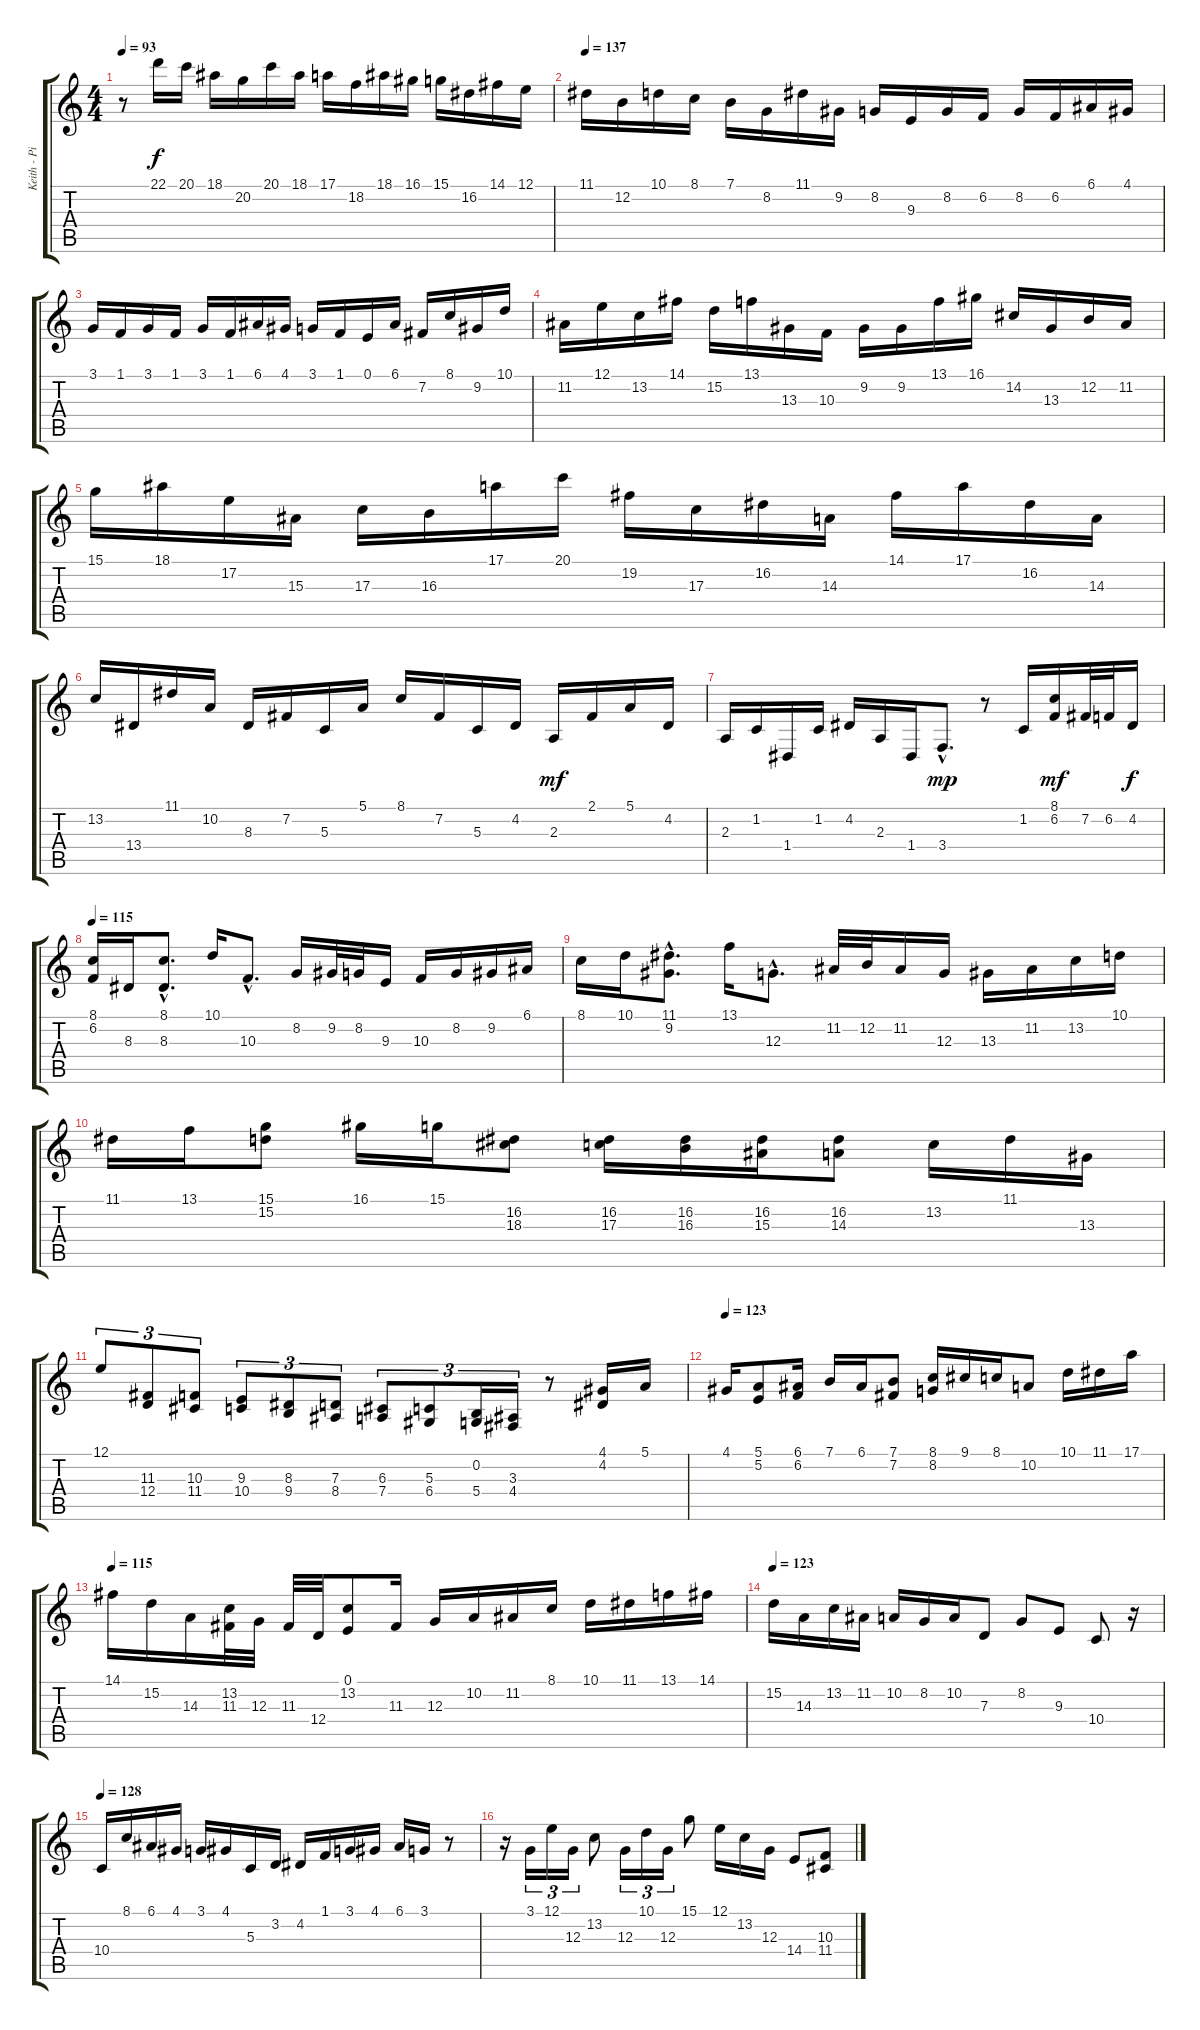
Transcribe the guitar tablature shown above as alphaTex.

\track ("Keith - Piano RH" "Keith - Pi") {instrument brightacousticpiano}
\staff {score tabs}
\tuning (E4 B3 G3 D3 A2 E2) {hide}
\ts (4 4)
\tempo 93
\clef g2
\ks c
r.8{dy f} 22.1.16 20.1.16 18.1.16 20.2.16 20.1.16 18.1.16 17.1.16 18.2.16 18.1.16 16.1.16 15.1.16 16.2.16 14.1.16 12.1.16 |
\tempo 137
11.1.16 12.2.16 10.1.16 8.1.16 7.1.16 8.2.16 11.1.16 9.2.16 8.2.16 9.3.16 8.2.16 6.2.16 8.2.16 6.2.16 6.1.16 4.1.16 |
3.1.16 1.1.16 3.1.16 1.1.16 3.1.16 1.1.16 6.1.16 4.1.16 3.1.16 1.1.16 0.1.16 6.1.16 7.2.16 8.1.16 9.2.16 10.1.16 |
11.2.16 12.1.16 13.2.16 14.1.16 15.2.16 13.1.16 13.3.16 10.3.16 9.2.16 9.2.16 13.1.16 16.1.16 14.2.16 13.3.16 12.2.16 11.2.16 |
15.1.16 18.1.16 17.2.16 15.3.16 17.3.16 16.3.16 17.1.16 20.1.16 19.2.16 17.3.16 16.2.16 14.3.16 14.1.16 17.1.16 16.2.16 14.3.16 |
13.2.16 13.4.16 11.1.16 10.2.16 8.3.16 7.2.16 5.3.16 5.1.16 8.1.16 7.2.16 5.3.16 4.2.16 2.3.16{dy mf} 2.1.16 5.1.16 4.2.16 |
2.3.16 1.2.16 1.4.16 1.2.16 4.2.16 2.3.16 1.4.16 3.4{hac}.8{d dy mp} r.8 1.2.16 (8.1 6.2).16{dy mf} 7.2.32 6.2.32 4.2.16{dy f} |
\tempo 115
(8.1 6.2).16 8.3.16 (8.1{hac} 8.3{hac}).8{d} 10.1.16 10.3{hac}.8{d} 8.2.16 9.2.32 8.2.32 9.3.16 10.3.16 8.2.16 9.2.16 6.1.16 |
8.1.16 10.1.16 (11.1{hac} 9.2{hac}).8{d} 13.1.16 12.3{hac}.8{d} 11.2.32 12.2.32 11.2.16 12.3.16 13.3.16 11.2.16 13.2.16 10.1.16 |
11.1.16 13.1.16 (15.1 15.2).8 16.1.16 15.1.16 (16.2 18.3).8 (16.2 17.3).16 (16.2 16.3).16 (16.2 15.3).16 (16.2 14.3).8 13.2.16 11.1.16 13.3.16 |
12.1.8{tu (3 2)} (11.3 12.4).8{tu (3 2)} (10.3 11.4).8{tu (3 2)} (9.3 10.4).8{tu (3 2)} (8.3 9.4).8{tu (3 2)} (7.3 8.4).8{tu (3 2)} (6.3 7.4).8{tu (3 2)} (5.3 6.4).8{tu (3 2)} (0.2 5.4).16{tu (3 2)} (3.3 4.4).16{tu (3 2)} r.8 (4.1 4.2).16 5.1.16 |
\tempo 123
4.1.16 (5.1 5.2).8 (6.1 6.2).16 7.1.16 6.1.16 (7.1 7.2).8 (8.1 8.2).16 9.1.16 8.1.16 10.2.8 10.1.16 11.1.16 17.1.16 |
\tempo 115
14.1.16 15.2.16 14.3.16 (13.2 11.3).32 12.3.32 11.3.32 12.4.32 (0.1 13.2).8 11.3.16 12.3.16 10.2.16 11.2.16 8.1.16 10.1.16 11.1.16 13.1.16 14.1.16 |
\tempo 123
15.2.16 14.3.16 13.2.16 11.2.16 10.2.16 8.2.16 10.2.16 7.3.8 8.2.8 9.3.8 10.4.8 r.16 |
\tempo 128
10.4.16 8.1.16 6.1.16 4.1.16 3.1.16 4.1.16 5.3.16 3.2.16 4.2.16 1.1.16 3.1.16 4.1.16 6.1.16 3.1.16 r.8 |
r.16 3.1.16{tu (3 2)} 12.1.16{tu (3 2)} 12.3.16{tu (3 2)} 13.2.8 12.3.16{tu (3 2)} 10.1.16{tu (3 2)} 12.3.16{tu (3 2)} 15.1.8 12.1.16 13.2.16 12.3.16 14.4.8 (10.3 11.4).8
